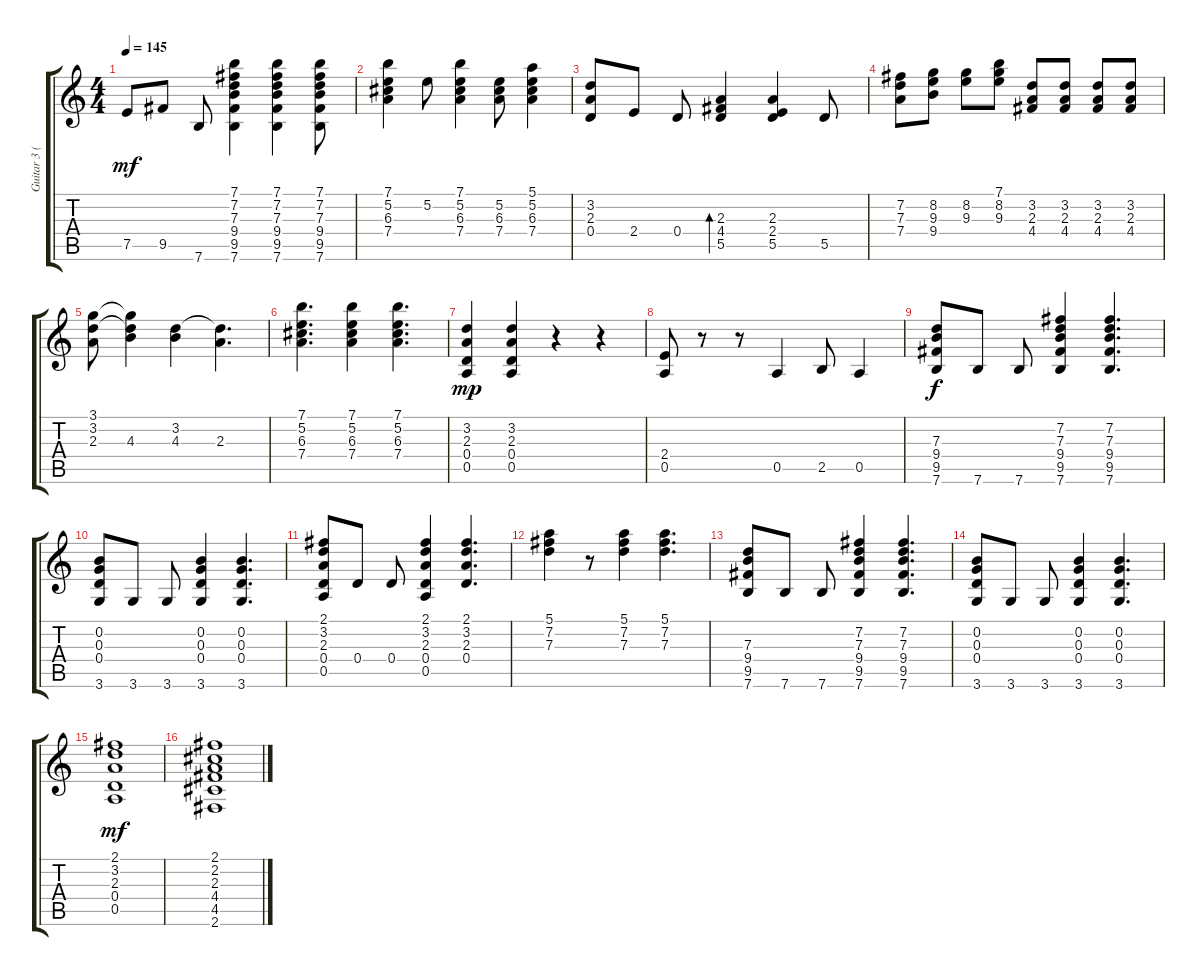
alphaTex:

\track ("Guitar 3 ( Standard tune)" "Guitar 3 (") {instrument acousticguitarsteel}
\staff {score tabs}
\tuning (E4 B3 G3 D3 A2 E2) {hide}
\ts (4 4)
\tempo 145
\clef g2
\ks c
7.5.8{dy mf} 9.5.8 7.6.8 (7.1 7.2 7.3 9.4 9.5 7.6).4 (7.1 7.2 7.3 9.4 9.5 7.6).4 (7.1 7.2 7.3 9.4 9.5 7.6).8 |
(7.1 5.2 6.3 7.4).4 5.2.8 (7.1 5.2 6.3 7.4).4 (5.2 6.3 7.4).8 (5.1 5.2 6.3 7.4).4 |
(3.2 2.3 0.4).8 2.4.8 0.4.8 (2.3 4.4 5.5).4{bd 240} (2.3 2.4 5.5).4 5.5.8 |
(7.2 7.3 7.4).8 (8.2 9.3 9.4).8 (8.2 9.3).8 (7.1 8.2 9.3).8 (3.2 2.3 4.4).8 (3.2 2.3 4.4).8 (3.2 2.3 4.4).8 (3.2 2.3 4.4).8 |
(3.1 3.2 2.3).8 (3.1{t} 3.2{t} 4.3).4 (3.2 4.3).4 (3.2{t} 2.3).4{d} |
(7.1 5.2 6.3 7.4).4{d} (7.1 5.2 6.3 7.4).4 (7.1 5.2 6.3 7.4).4{d} |
(3.2 2.3 0.4 0.5).4{dy mp} (3.2 2.3 0.4 0.5).4 r.4 r.4 |
(2.4 0.5).8 r.8 r.8 0.5.4 2.5.8 0.5.4 |
(7.3 9.4 9.5 7.6).8{dy f} 7.6.8 7.6.8 (7.2 7.3 9.4 9.5 7.6).4 (7.2 7.3 9.4 9.5 7.6).4{d} |
(0.2 0.3 0.4 3.6).8 3.6.8 3.6.8 (0.2 0.3 0.4 3.6).4 (0.2 0.3 0.4 3.6).4{d} |
(2.1 3.2 2.3 0.4 0.5).8 0.4.8 0.4.8 (2.1 3.2 2.3 0.4 0.5).4 (2.1 3.2 2.3 0.4).4{d} |
(5.1 7.2 7.3).4 r.8 (5.1 7.2 7.3).4 (5.1 7.2 7.3).4{d} |
(7.3 9.4 9.5 7.6).8 7.6.8 7.6.8 (7.2 7.3 9.4 9.5 7.6).4 (7.2 7.3 9.4 9.5 7.6).4{d} |
(0.2 0.3 0.4 3.6).8 3.6.8 3.6.8 (0.2 0.3 0.4 3.6).4 (0.2 0.3 0.4 3.6).4{d} |
(2.1 3.2 2.3 0.4 0.5).1{dy mf} |
(2.1 2.2 2.3 4.4 4.5 2.6).1
